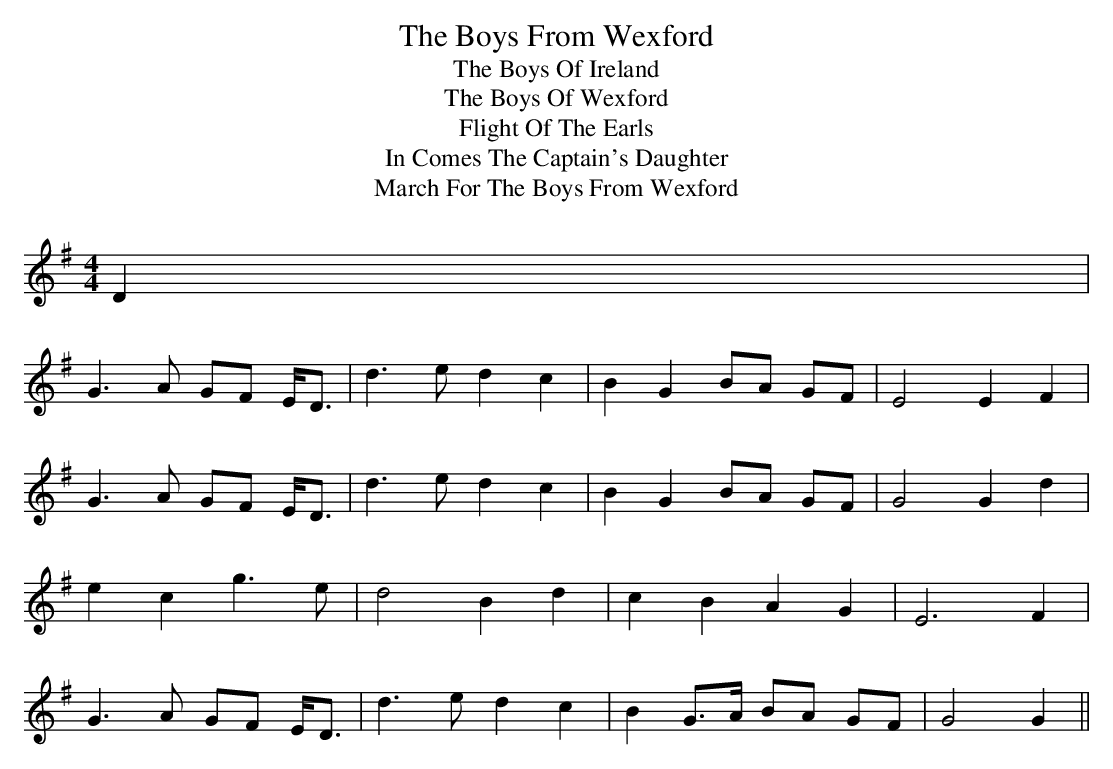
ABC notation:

X:1
T:Boys From Wexford, The
T:Boys Of Ireland, The
T:Boys Of Wexford, The
T:Flight Of The Earls
T:In Comes The Captain's Daughter
T:March For The Boys From Wexford
M:4/4
L:1/8
K:Gmaj
D2 |
G3 A GF E<D | d3 e d2 c2 | B2 G2 BA GF | E4 E2 F2 |
G3 A GF E<D | d3 e d2 c2 | B2 G2 BA GF | G4 G2d2 |
e2 c2 g3 e | d4 B2 d2 | c2 B2 A2 G2 | E6 F2 |
G3 A GF E<D | d3 e d2 c2 | B2 G>A BA GF | G4 G2 ||

K:Dmaj
(3ABc |
d3 e d>cB<A | a3 b a2 g2 | f2 de fe dc | Bc/B/ Bc/B/ A2 AB/c/ |
d>c de dc BA | za-ab a2 g2 | f>e de fe f^g | a6 A2 |
Bc/B/ G2 dc B/c/d/b/ | ab/a/ g2 fd A/B/d/a/ |
ga/g/ fg/f/ ef/e/ de/d/ | B>c Bc AB/A/ AB/c/ |
d>cde dcBA | za-ab a2 g2 | f2 e2 d2 c2 | d6 ||
